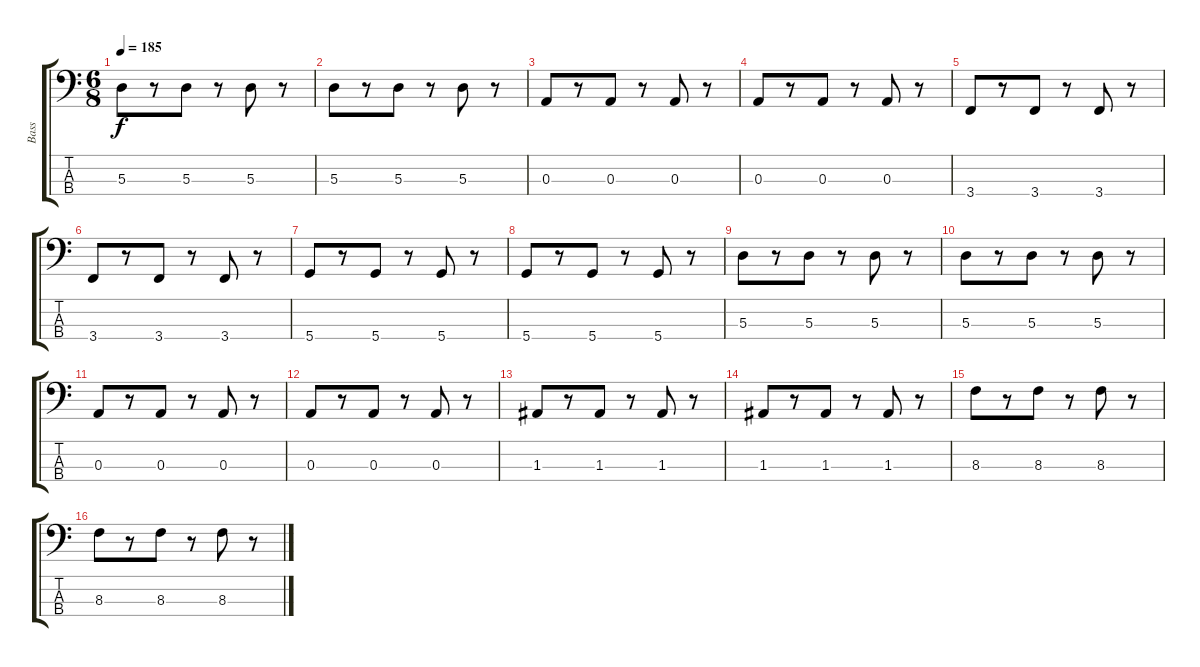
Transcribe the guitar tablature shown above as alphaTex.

\track ("Bass" "Bass") {instrument electricbassfinger}
\staff {score tabs}
\tuning (G2 D2 A1 D1) {hide}
\ts (6 8)
\tempo 185
\clef f4
\ks c
5.3.8{dy f} r.8 5.3.8 r.8 5.3.8 r.8 |
5.3.8 r.8 5.3.8 r.8 5.3.8 r.8 |
0.3.8 r.8 0.3.8 r.8 0.3.8 r.8 |
0.3.8 r.8 0.3.8 r.8 0.3.8 r.8 |
3.4.8 r.8 3.4.8 r.8 3.4.8 r.8 |
3.4.8 r.8 3.4.8 r.8 3.4.8 r.8 |
5.4.8 r.8 5.4.8 r.8 5.4.8 r.8 |
5.4.8 r.8 5.4.8 r.8 5.4.8 r.8 |
5.3.8 r.8 5.3.8 r.8 5.3.8 r.8 |
5.3.8 r.8 5.3.8 r.8 5.3.8 r.8 |
0.3.8 r.8 0.3.8 r.8 0.3.8 r.8 |
0.3.8 r.8 0.3.8 r.8 0.3.8 r.8 |
1.3.8 r.8 1.3.8 r.8 1.3.8 r.8 |
1.3.8 r.8 1.3.8 r.8 1.3.8 r.8 |
8.3.8 r.8 8.3.8 r.8 8.3.8 r.8 |
8.3.8 r.8 8.3.8 r.8 8.3.8 r.8
